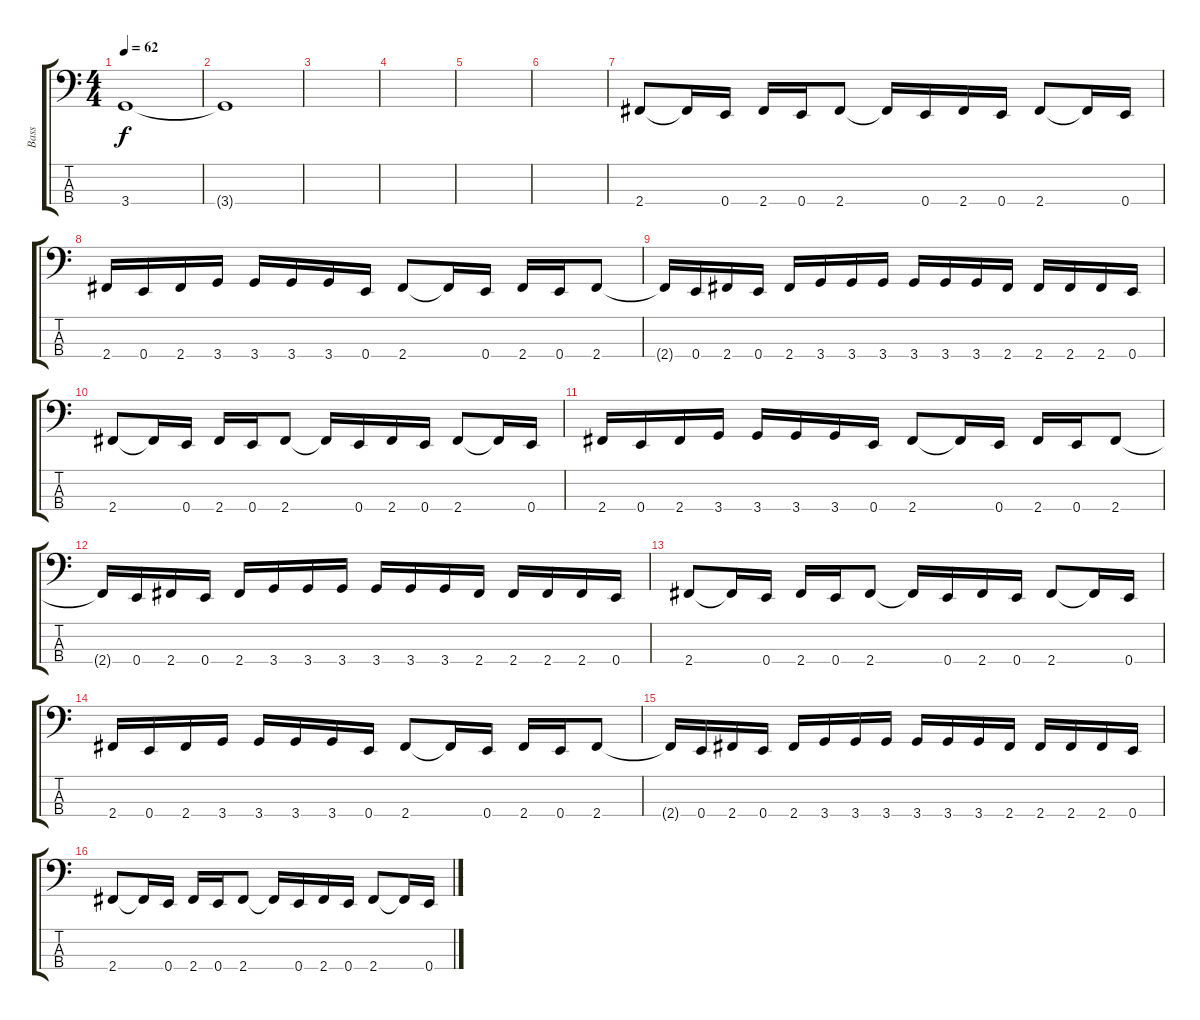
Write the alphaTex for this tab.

\track ("Bass" "Bass") {instrument electricbasspick}
\staff {score tabs}
\tuning (G2 D2 A1 E1) {hide}
\ts (4 4)
\tempo 62
\clef f4
\ks c
3.4.1{dy f} |
3.4{t}.1 |
|
|
|
|
2.4.8 2.4{t}.16 0.4.16 2.4.16 0.4.16 2.4.8 2.4{t}.16 0.4.16 2.4.16 0.4.16 2.4.8 2.4{t}.16 0.4.16 |
2.4.16 0.4.16 2.4.16 3.4.16 3.4.16 3.4.16 3.4.16 0.4.16 2.4.8 2.4{t}.16 0.4.16 2.4.16 0.4.16 2.4.8 |
2.4{t}.16 0.4.16 2.4.16 0.4.16 2.4.16 3.4.16 3.4.16 3.4.16 3.4.16 3.4.16 3.4.16 2.4.16 2.4.16 2.4.16 2.4.16 0.4.16 |
2.4.8 2.4{t}.16 0.4.16 2.4.16 0.4.16 2.4.8 2.4{t}.16 0.4.16 2.4.16 0.4.16 2.4.8 2.4{t}.16 0.4.16 |
2.4.16 0.4.16 2.4.16 3.4.16 3.4.16 3.4.16 3.4.16 0.4.16 2.4.8 2.4{t}.16 0.4.16 2.4.16 0.4.16 2.4.8 |
2.4{t}.16 0.4.16 2.4.16 0.4.16 2.4.16 3.4.16 3.4.16 3.4.16 3.4.16 3.4.16 3.4.16 2.4.16 2.4.16 2.4.16 2.4.16 0.4.16 |
2.4.8 2.4{t}.16 0.4.16 2.4.16 0.4.16 2.4.8 2.4{t}.16 0.4.16 2.4.16 0.4.16 2.4.8 2.4{t}.16 0.4.16 |
2.4.16 0.4.16 2.4.16 3.4.16 3.4.16 3.4.16 3.4.16 0.4.16 2.4.8 2.4{t}.16 0.4.16 2.4.16 0.4.16 2.4.8 |
2.4{t}.16 0.4.16 2.4.16 0.4.16 2.4.16 3.4.16 3.4.16 3.4.16 3.4.16 3.4.16 3.4.16 2.4.16 2.4.16 2.4.16 2.4.16 0.4.16 |
2.4.8 2.4{t}.16 0.4.16 2.4.16 0.4.16 2.4.8 2.4{t}.16 0.4.16 2.4.16 0.4.16 2.4.8 2.4{t}.16 0.4.16
